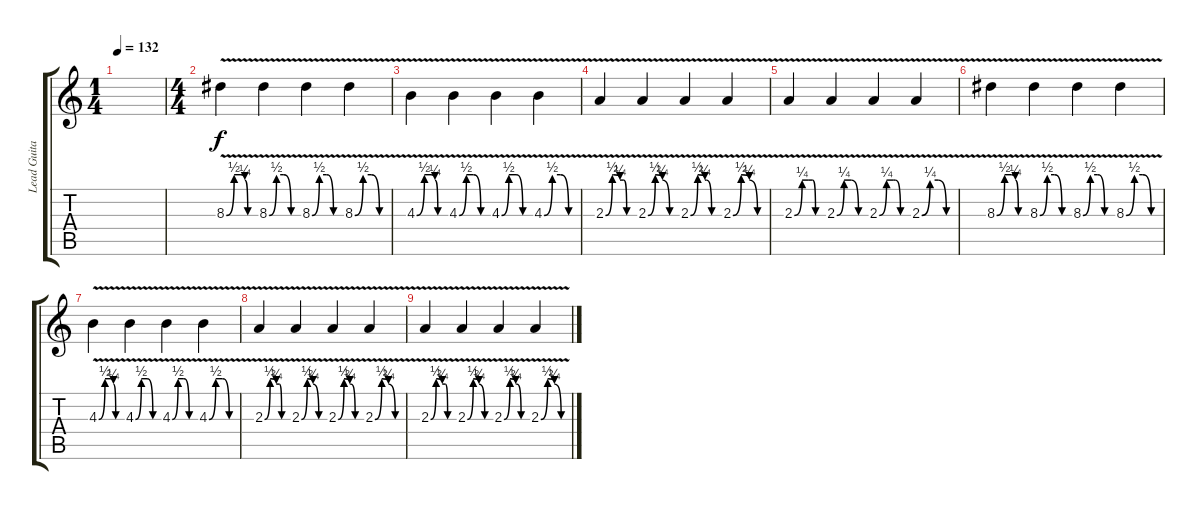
\track ("Lead Guitar" "Lead Guita") {instrument overdrivenguitar}
\staff {score tabs}
\tuning (E4 B3 G3 D3 A2 E2) {hide}
\ts (1 4)
\tempo 132
\clef g2
\ks c
|
\ts (4 4)
8.3{be (custom 0 0 16 2 30 2 38 1 44 0 60 0) v}.4 8.3{be (custom 0 0 15 2 30 2 45 0 60 0) v}.4 8.3{be (custom 0 0 15 2 30 2 44 0 60 0) v}.4 8.3{be (custom 0 0 15 2 30 2 45 0 60 0) v}.4 |
4.3{be (custom 0 0 16 2 30 2 38 1 44 0 60 0) v}.4 4.3{be (custom 0 0 15 2 30 2 45 0 60 0) v}.4 4.3{be (custom 0 0 15 2 30 2 44 0 60 0) v}.4 4.3{be (custom 0 0 15 2 30 2 45 0 60 0) v}.4 |
2.3{be (custom 0 0 14 2 16 2 30 1 38 1 44 0 60 0) v}.4 2.3{be (custom 0 0 15 2 30 1 45 0 60 0) v}.4 2.3{be (custom 0 0 15 2 30 1 33 1 44 0 60 0) v}.4 2.3{be (custom 0 0 15 2 30 1 45 0 60 0) v}.4 |
2.3{be (custom 0 0 16 1 30 1 38 1 44 0 60 0) v}.4 2.3{be (custom 0 0 15 1 30 1 45 0 60 0) v}.4 2.3{be (custom 0 0 15 1 30 1 33 1 44 0 60 0) v}.4 2.3{be (custom 0 0 15 1 30 1 45 0 60 0) v}.4 |
8.3{be (custom 0 0 16 2 30 2 38 1 44 0 60 0) v}.4 8.3{be (custom 0 0 15 2 30 2 45 0 60 0) v}.4 8.3{be (custom 0 0 15 2 30 2 44 0 60 0) v}.4 8.3{be (custom 0 0 15 2 30 2 45 0 60 0) v}.4 |
4.3{be (custom 0 0 16 2 30 2 38 1 44 0 60 0) v}.4 4.3{be (custom 0 0 15 2 30 2 45 0 60 0) v}.4 4.3{be (custom 0 0 15 2 30 2 44 0 60 0) v}.4 4.3{be (custom 0 0 15 2 30 2 45 0 60 0) v}.4 |
2.3{be (custom 0 0 14 2 16 2 30 1 38 1 44 0 60 0) v}.4 2.3{be (custom 0 0 15 2 30 1 45 0 60 0) v}.4 2.3{be (custom 0 0 15 2 30 1 33 1 44 0 60 0) v}.4 2.3{be (custom 0 0 15 2 30 1 45 0 60 0) v}.4 |
2.3{be (custom 0 0 14 2 16 2 30 1 38 1 44 0 60 0) v}.4 2.3{be (custom 0 0 15 2 30 1 45 0 60 0) v}.4 2.3{be (custom 0 0 15 2 30 1 33 1 44 0 60 0) v}.4 2.3{be (custom 0 0 15 2 30 1 45 0 60 0) v}.4
